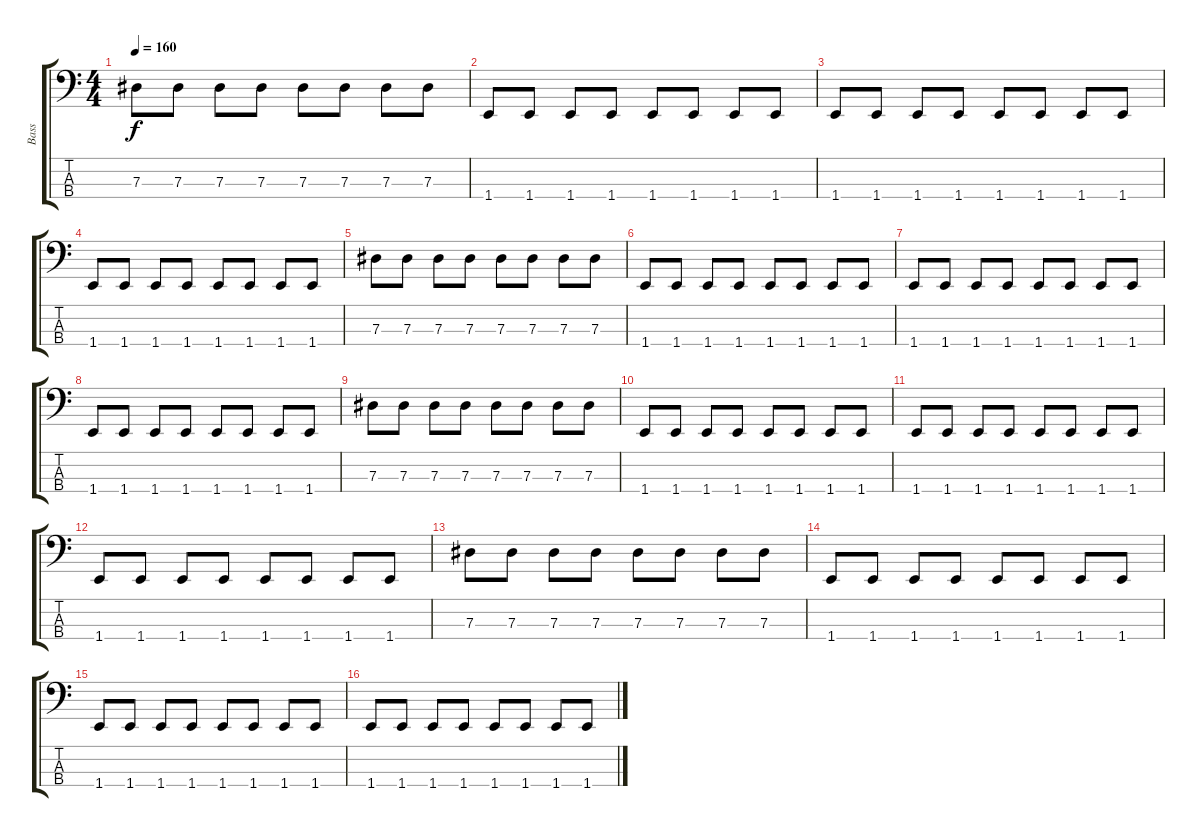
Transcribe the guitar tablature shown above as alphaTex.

\track ("Bass" "Bass") {instrument electricbassfinger}
\staff {score tabs}
\tuning (Gb2 Db2 Ab1 Eb1) {hide}
\ts (4 4)
\tempo 160
\clef f4
\ks c
7.3.8{dy f} 7.3.8 7.3.8 7.3.8 7.3.8 7.3.8 7.3.8 7.3.8 |
1.4.8 1.4.8 1.4.8 1.4.8 1.4.8 1.4.8 1.4.8 1.4.8 |
1.4.8 1.4.8 1.4.8 1.4.8 1.4.8 1.4.8 1.4.8 1.4.8 |
1.4.8 1.4.8 1.4.8 1.4.8 1.4.8 1.4.8 1.4.8 1.4.8 |
7.3.8 7.3.8 7.3.8 7.3.8 7.3.8 7.3.8 7.3.8 7.3.8 |
1.4.8 1.4.8 1.4.8 1.4.8 1.4.8 1.4.8 1.4.8 1.4.8 |
1.4.8 1.4.8 1.4.8 1.4.8 1.4.8 1.4.8 1.4.8 1.4.8 |
1.4.8 1.4.8 1.4.8 1.4.8 1.4.8 1.4.8 1.4.8 1.4.8 |
7.3.8 7.3.8 7.3.8 7.3.8 7.3.8 7.3.8 7.3.8 7.3.8 |
1.4.8 1.4.8 1.4.8 1.4.8 1.4.8 1.4.8 1.4.8 1.4.8 |
1.4.8 1.4.8 1.4.8 1.4.8 1.4.8 1.4.8 1.4.8 1.4.8 |
1.4.8 1.4.8 1.4.8 1.4.8 1.4.8 1.4.8 1.4.8 1.4.8 |
7.3.8 7.3.8 7.3.8 7.3.8 7.3.8 7.3.8 7.3.8 7.3.8 |
1.4.8 1.4.8 1.4.8 1.4.8 1.4.8 1.4.8 1.4.8 1.4.8 |
1.4.8 1.4.8 1.4.8 1.4.8 1.4.8 1.4.8 1.4.8 1.4.8 |
1.4.8 1.4.8 1.4.8 1.4.8 1.4.8 1.4.8 1.4.8 1.4.8
